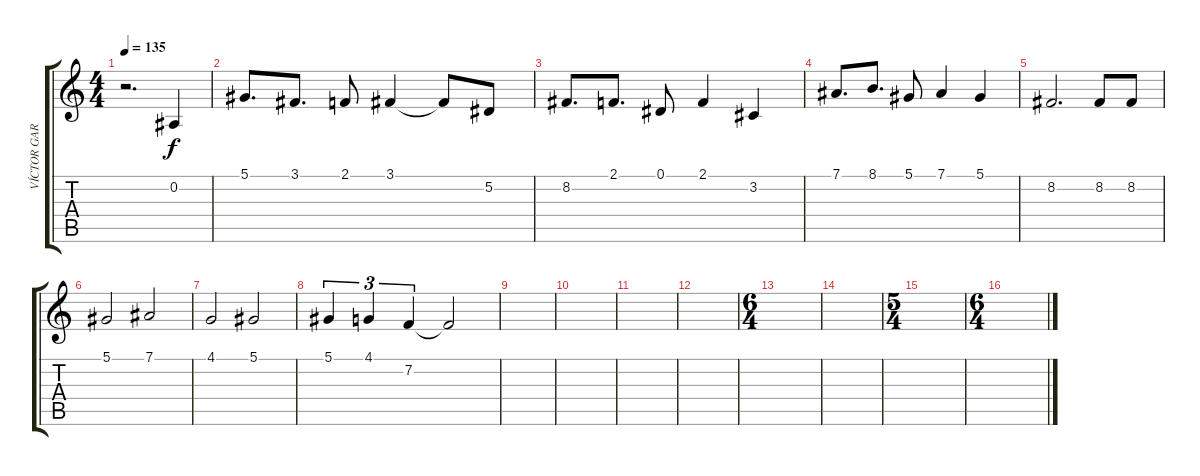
\track ("VÍCTOR GARCÍA" "VÍCTOR GAR") {instrument clarinet}
\staff {score tabs}
\tuning (Eb4 Bb3 Gb3 Db3 Ab2 Eb2) {hide}
\ts (4 4)
\tempo 135
\clef g2
\ks c
r.2{d dy f} 0.2.4 |
5.1.8{d} 3.1.8{d} 2.1.8 3.1.4 3.1{t}.8 5.2.8 |
8.2.8{d} 2.1.8{d} 0.1.8 2.1.4 3.2.4 |
7.1.8{d} 8.1.8{d} 5.1.8 7.1.4 5.1.4 |
8.2.2{d} 8.2.8 8.2.8 |
5.1.2 7.1.2 |
4.1.2 5.1.2 |
5.1.4{tu (3 2)} 4.1.4{tu (3 2)} 7.2.4{tu (3 2)} 7.2{t}.2 |
|
|
|
|
\ts (6 4)
|
|
\ts (5 4)
|
\ts (6 4)
